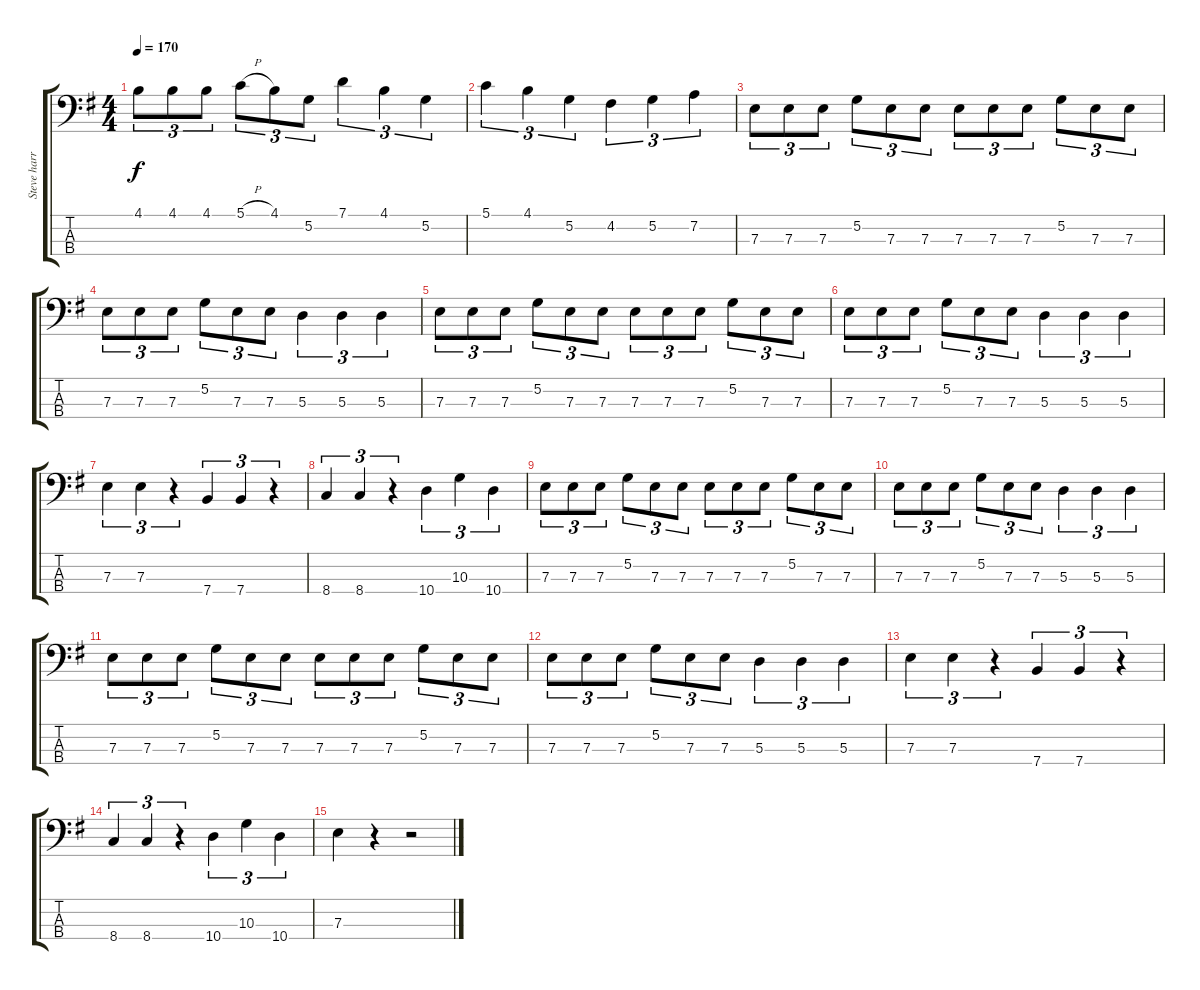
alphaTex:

\track ("Steve harris" "Steve harr") {instrument electricbassfinger}
\staff {score tabs}
\tuning (G2 D2 A1 E1) {hide}
\ts (4 4)
\tempo 170
\clef f4
\ks g
4.1.8{tu (3 2) dy f} 4.1.8{tu (3 2)} 4.1.8{tu (3 2)} 5.1{h}.8{tu (3 2)} 4.1.8{tu (3 2)} 5.2.8{tu (3 2)} 7.1.4{tu (3 2)} 4.1.4{tu (3 2)} 5.2.4{tu (3 2)} |
5.1.4{tu (3 2)} 4.1.4{tu (3 2)} 5.2.4{tu (3 2)} 4.2.4{tu (3 2)} 5.2.4{tu (3 2)} 7.2.4{tu (3 2)} |
7.3.8{tu (3 2)} 7.3.8{tu (3 2)} 7.3.8{tu (3 2)} 5.2.8{tu (3 2)} 7.3.8{tu (3 2)} 7.3.8{tu (3 2)} 7.3.8{tu (3 2)} 7.3.8{tu (3 2)} 7.3.8{tu (3 2)} 5.2.8{tu (3 2)} 7.3.8{tu (3 2)} 7.3.8{tu (3 2)} |
7.3.8{tu (3 2)} 7.3.8{tu (3 2)} 7.3.8{tu (3 2)} 5.2.8{tu (3 2)} 7.3.8{tu (3 2)} 7.3.8{tu (3 2)} 5.3.4{tu (3 2)} 5.3.4{tu (3 2)} 5.3.4{tu (3 2)} |
7.3.8{tu (3 2)} 7.3.8{tu (3 2)} 7.3.8{tu (3 2)} 5.2.8{tu (3 2)} 7.3.8{tu (3 2)} 7.3.8{tu (3 2)} 7.3.8{tu (3 2)} 7.3.8{tu (3 2)} 7.3.8{tu (3 2)} 5.2.8{tu (3 2)} 7.3.8{tu (3 2)} 7.3.8{tu (3 2)} |
7.3.8{tu (3 2)} 7.3.8{tu (3 2)} 7.3.8{tu (3 2)} 5.2.8{tu (3 2)} 7.3.8{tu (3 2)} 7.3.8{tu (3 2)} 5.3.4{tu (3 2)} 5.3.4{tu (3 2)} 5.3.4{tu (3 2)} |
7.3.4{tu (3 2)} 7.3.4{tu (3 2)} r.4{tu (3 2)} 7.4.4{tu (3 2)} 7.4.4{tu (3 2)} r.4{tu (3 2)} |
8.4.4{tu (3 2)} 8.4.4{tu (3 2)} r.4{tu (3 2)} 10.4.4{tu (3 2)} 10.3.4{tu (3 2)} 10.4.4{tu (3 2)} |
7.3.8{tu (3 2)} 7.3.8{tu (3 2)} 7.3.8{tu (3 2)} 5.2.8{tu (3 2)} 7.3.8{tu (3 2)} 7.3.8{tu (3 2)} 7.3.8{tu (3 2)} 7.3.8{tu (3 2)} 7.3.8{tu (3 2)} 5.2.8{tu (3 2)} 7.3.8{tu (3 2)} 7.3.8{tu (3 2)} |
7.3.8{tu (3 2)} 7.3.8{tu (3 2)} 7.3.8{tu (3 2)} 5.2.8{tu (3 2)} 7.3.8{tu (3 2)} 7.3.8{tu (3 2)} 5.3.4{tu (3 2)} 5.3.4{tu (3 2)} 5.3.4{tu (3 2)} |
7.3.8{tu (3 2)} 7.3.8{tu (3 2)} 7.3.8{tu (3 2)} 5.2.8{tu (3 2)} 7.3.8{tu (3 2)} 7.3.8{tu (3 2)} 7.3.8{tu (3 2)} 7.3.8{tu (3 2)} 7.3.8{tu (3 2)} 5.2.8{tu (3 2)} 7.3.8{tu (3 2)} 7.3.8{tu (3 2)} |
7.3.8{tu (3 2)} 7.3.8{tu (3 2)} 7.3.8{tu (3 2)} 5.2.8{tu (3 2)} 7.3.8{tu (3 2)} 7.3.8{tu (3 2)} 5.3.4{tu (3 2)} 5.3.4{tu (3 2)} 5.3.4{tu (3 2)} |
7.3.4{tu (3 2)} 7.3.4{tu (3 2)} r.4{tu (3 2)} 7.4.4{tu (3 2)} 7.4.4{tu (3 2)} r.4{tu (3 2)} |
8.4.4{tu (3 2)} 8.4.4{tu (3 2)} r.4{tu (3 2)} 10.4.4{tu (3 2)} 10.3.4{tu (3 2)} 10.4.4{tu (3 2)} |
7.3.4 r.4 r.2
